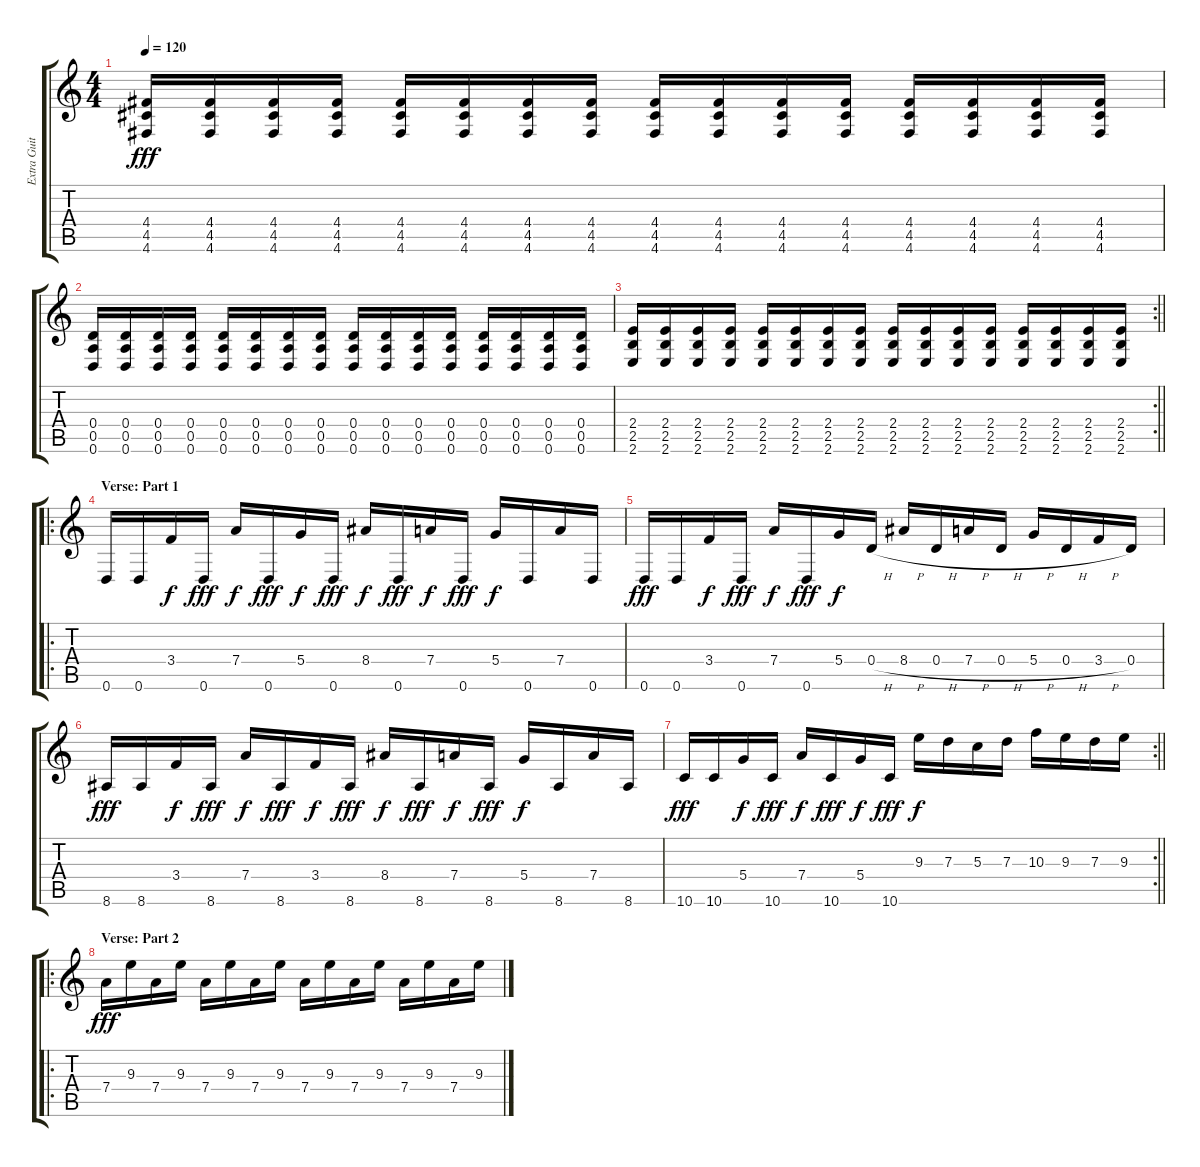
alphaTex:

\track ("Extra Guitar" "Extra Guit") {instrument distortionguitar}
\staff {score tabs}
\tuning (E4 B3 G3 D3 A2 D2) {hide}
\ts (4 4)
\tempo 120
\clef g2
\ks c
(4.4 4.5 4.6).16{dy fff} (4.4 4.5 4.6).16 (4.4 4.5 4.6).16 (4.4 4.5 4.6).16 (4.4 4.5 4.6).16 (4.4 4.5 4.6).16 (4.4 4.5 4.6).16 (4.4 4.5 4.6).16 (4.4 4.5 4.6).16 (4.4 4.5 4.6).16 (4.4 4.5 4.6).16 (4.4 4.5 4.6).16 (4.4 4.5 4.6).16 (4.4 4.5 4.6).16 (4.4 4.5 4.6).16 (4.4 4.5 4.6).16 |
(0.4 0.5 0.6).16 (0.4 0.5 0.6).16 (0.4 0.5 0.6).16 (0.4 0.5 0.6).16 (0.4 0.5 0.6).16 (0.4 0.5 0.6).16 (0.4 0.5 0.6).16 (0.4 0.5 0.6).16 (0.4 0.5 0.6).16 (0.4 0.5 0.6).16 (0.4 0.5 0.6).16 (0.4 0.5 0.6).16 (0.4 0.5 0.6).16 (0.4 0.5 0.6).16 (0.4 0.5 0.6).16 (0.4 0.5 0.6).16 |
\rc 2
\barLineRight lightlight
(2.4 2.5 2.6).16 (2.4 2.5 2.6).16 (2.4 2.5 2.6).16 (2.4 2.5 2.6).16 (2.4 2.5 2.6).16 (2.4 2.5 2.6).16 (2.4 2.5 2.6).16 (2.4 2.5 2.6).16 (2.4 2.5 2.6).16 (2.4 2.5 2.6).16 (2.4 2.5 2.6).16 (2.4 2.5 2.6).16 (2.4 2.5 2.6).16 (2.4 2.5 2.6).16 (2.4 2.5 2.6).16 (2.4 2.5 2.6).16 |
\ro
\section ("" "Verse: Part 1")
0.6.16 0.6.16 3.4.16{dy f} 0.6.16{dy fff} 7.4.16{dy f} 0.6.16{dy fff} 5.4.16{dy f} 0.6.16{dy fff} 8.4.16{dy f} 0.6.16{dy fff} 7.4.16{dy f} 0.6.16{dy fff} 5.4.16{dy f} 0.6.16 7.4.16 0.6.16 |
0.6.16{dy fff} 0.6.16 3.4.16{dy f} 0.6.16{dy fff} 7.4.16{dy f} 0.6.16{dy fff} 5.4.16{dy f} 0.4{h}.16 8.4{h}.16 0.4{h}.16 7.4{h}.16 0.4{h}.16 5.4{h}.16 0.4{h}.16 3.4{h}.16 0.4.16 |
8.6.16{dy fff} 8.6.16 3.4.16{dy f} 8.6.16{dy fff} 7.4.16{dy f} 8.6.16{dy fff} 3.4.16{dy f} 8.6.16{dy fff} 8.4.16{dy f} 8.6.16{dy fff} 7.4.16{dy f} 8.6.16{dy fff} 5.4.16{dy f} 8.6.16 7.4.16 8.6.16 |
\rc 2
\barLineRight lightlight
10.6.16{dy fff} 10.6.16 5.4.16{dy f} 10.6.16{dy fff} 7.4.16{dy f} 10.6.16{dy fff} 5.4.16{dy f} 10.6.16{dy fff} 9.3.16{dy f} 7.3.16 5.3.16 7.3.16 10.3.16 9.3.16 7.3.16 9.3.16 |
\ro
\section ("" "Verse: Part 2")
7.4.16{dy fff} 9.3.16 7.4.16 9.3.16 7.4.16 9.3.16 7.4.16 9.3.16 7.4.16 9.3.16 7.4.16 9.3.16 7.4.16 9.3.16 7.4.16 9.3.16
